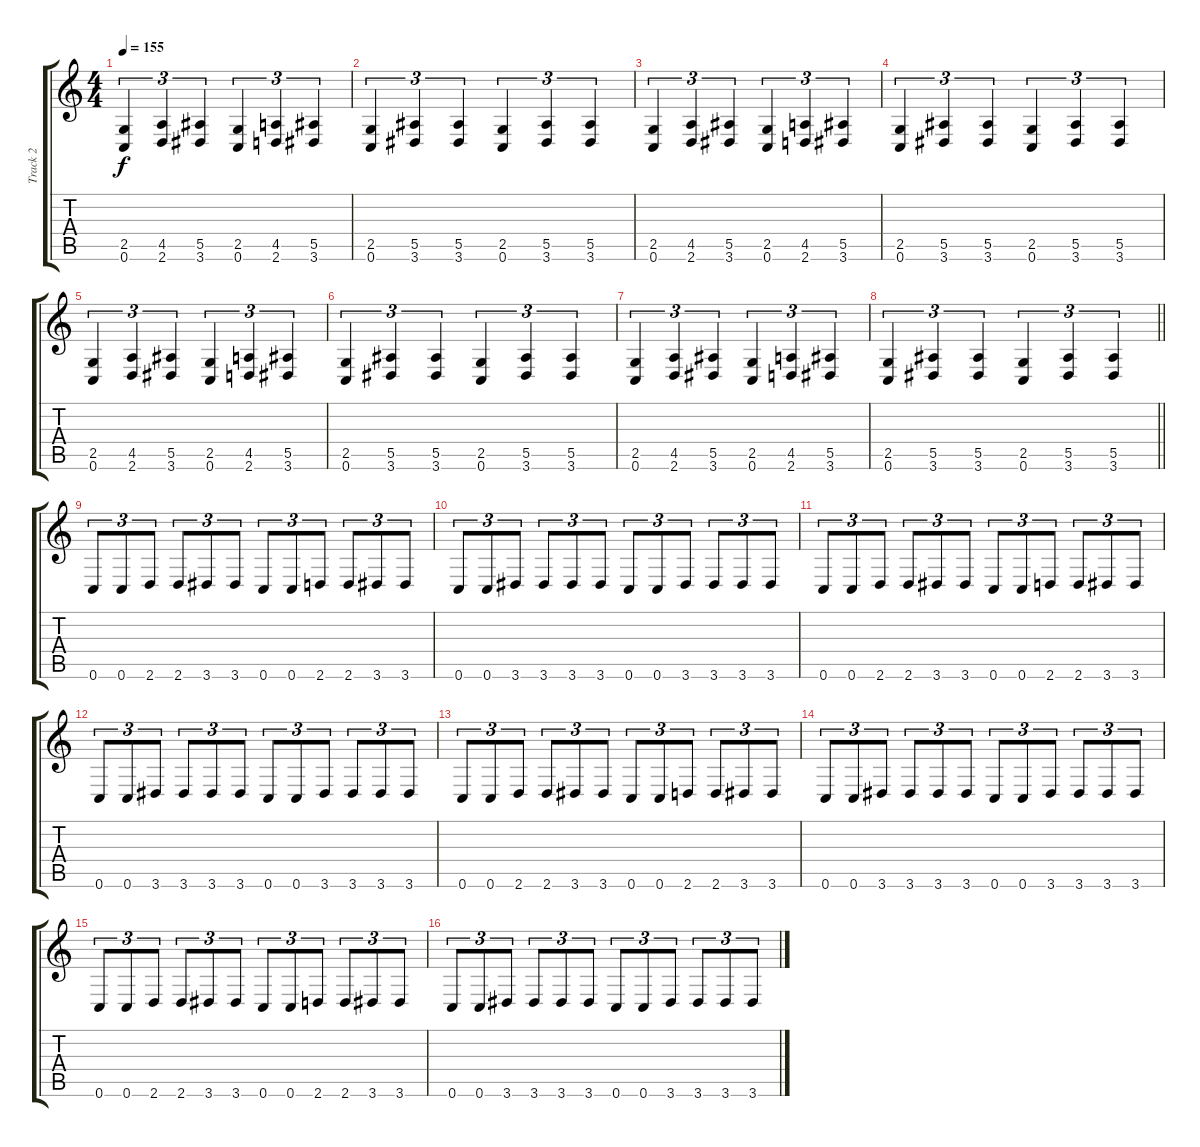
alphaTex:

\track ("Track 2" "Track 2") {instrument distortionguitar}
\staff {score tabs}
\tuning (C4 G3 Eb3 Bb2 F2 C2) {hide}
\ts (4 4)
\tempo 155
\clef g2
\ks c
(2.5 0.6).4{tu (3 2) dy f} (4.5 2.6).4{tu (3 2)} (5.5 3.6).4{tu (3 2)} (2.5 0.6).4{tu (3 2)} (4.5 2.6).4{tu (3 2)} (5.5 3.6).4{tu (3 2)} |
(2.5 0.6).4{tu (3 2)} (5.5 3.6).4{tu (3 2)} (5.5 3.6).4{tu (3 2)} (2.5 0.6).4{tu (3 2)} (5.5 3.6).4{tu (3 2)} (5.5 3.6).4{tu (3 2)} |
(2.5 0.6).4{tu (3 2)} (4.5 2.6).4{tu (3 2)} (5.5 3.6).4{tu (3 2)} (2.5 0.6).4{tu (3 2)} (4.5 2.6).4{tu (3 2)} (5.5 3.6).4{tu (3 2)} |
(2.5 0.6).4{tu (3 2)} (5.5 3.6).4{tu (3 2)} (5.5 3.6).4{tu (3 2)} (2.5 0.6).4{tu (3 2)} (5.5 3.6).4{tu (3 2)} (5.5 3.6).4{tu (3 2)} |
(2.5 0.6).4{tu (3 2)} (4.5 2.6).4{tu (3 2)} (5.5 3.6).4{tu (3 2)} (2.5 0.6).4{tu (3 2)} (4.5 2.6).4{tu (3 2)} (5.5 3.6).4{tu (3 2)} |
(2.5 0.6).4{tu (3 2)} (5.5 3.6).4{tu (3 2)} (5.5 3.6).4{tu (3 2)} (2.5 0.6).4{tu (3 2)} (5.5 3.6).4{tu (3 2)} (5.5 3.6).4{tu (3 2)} |
(2.5 0.6).4{tu (3 2)} (4.5 2.6).4{tu (3 2)} (5.5 3.6).4{tu (3 2)} (2.5 0.6).4{tu (3 2)} (4.5 2.6).4{tu (3 2)} (5.5 3.6).4{tu (3 2)} |
\barLineRight lightlight
(2.5 0.6).4{tu (3 2)} (5.5 3.6).4{tu (3 2)} (5.5 3.6).4{tu (3 2)} (2.5 0.6).4{tu (3 2)} (5.5 3.6).4{tu (3 2)} (5.5 3.6).4{tu (3 2)} |
0.6.8{tu (3 2)} 0.6.8{tu (3 2)} 2.6.8{tu (3 2)} 2.6.8{tu (3 2)} 3.6.8{tu (3 2)} 3.6.8{tu (3 2)} 0.6.8{tu (3 2)} 0.6.8{tu (3 2)} 2.6.8{tu (3 2)} 2.6.8{tu (3 2)} 3.6.8{tu (3 2)} 3.6.8{tu (3 2)} |
0.6.8{tu (3 2)} 0.6.8{tu (3 2)} 3.6.8{tu (3 2)} 3.6.8{tu (3 2)} 3.6.8{tu (3 2)} 3.6.8{tu (3 2)} 0.6.8{tu (3 2)} 0.6.8{tu (3 2)} 3.6.8{tu (3 2)} 3.6.8{tu (3 2)} 3.6.8{tu (3 2)} 3.6.8{tu (3 2)} |
0.6.8{tu (3 2)} 0.6.8{tu (3 2)} 2.6.8{tu (3 2)} 2.6.8{tu (3 2)} 3.6.8{tu (3 2)} 3.6.8{tu (3 2)} 0.6.8{tu (3 2)} 0.6.8{tu (3 2)} 2.6.8{tu (3 2)} 2.6.8{tu (3 2)} 3.6.8{tu (3 2)} 3.6.8{tu (3 2)} |
0.6.8{tu (3 2)} 0.6.8{tu (3 2)} 3.6.8{tu (3 2)} 3.6.8{tu (3 2)} 3.6.8{tu (3 2)} 3.6.8{tu (3 2)} 0.6.8{tu (3 2)} 0.6.8{tu (3 2)} 3.6.8{tu (3 2)} 3.6.8{tu (3 2)} 3.6.8{tu (3 2)} 3.6.8{tu (3 2)} |
0.6.8{tu (3 2)} 0.6.8{tu (3 2)} 2.6.8{tu (3 2)} 2.6.8{tu (3 2)} 3.6.8{tu (3 2)} 3.6.8{tu (3 2)} 0.6.8{tu (3 2)} 0.6.8{tu (3 2)} 2.6.8{tu (3 2)} 2.6.8{tu (3 2)} 3.6.8{tu (3 2)} 3.6.8{tu (3 2)} |
0.6.8{tu (3 2)} 0.6.8{tu (3 2)} 3.6.8{tu (3 2)} 3.6.8{tu (3 2)} 3.6.8{tu (3 2)} 3.6.8{tu (3 2)} 0.6.8{tu (3 2)} 0.6.8{tu (3 2)} 3.6.8{tu (3 2)} 3.6.8{tu (3 2)} 3.6.8{tu (3 2)} 3.6.8{tu (3 2)} |
0.6.8{tu (3 2)} 0.6.8{tu (3 2)} 2.6.8{tu (3 2)} 2.6.8{tu (3 2)} 3.6.8{tu (3 2)} 3.6.8{tu (3 2)} 0.6.8{tu (3 2)} 0.6.8{tu (3 2)} 2.6.8{tu (3 2)} 2.6.8{tu (3 2)} 3.6.8{tu (3 2)} 3.6.8{tu (3 2)} |
0.6.8{tu (3 2)} 0.6.8{tu (3 2)} 3.6.8{tu (3 2)} 3.6.8{tu (3 2)} 3.6.8{tu (3 2)} 3.6.8{tu (3 2)} 0.6.8{tu (3 2)} 0.6.8{tu (3 2)} 3.6.8{tu (3 2)} 3.6.8{tu (3 2)} 3.6.8{tu (3 2)} 3.6.8{tu (3 2)}
